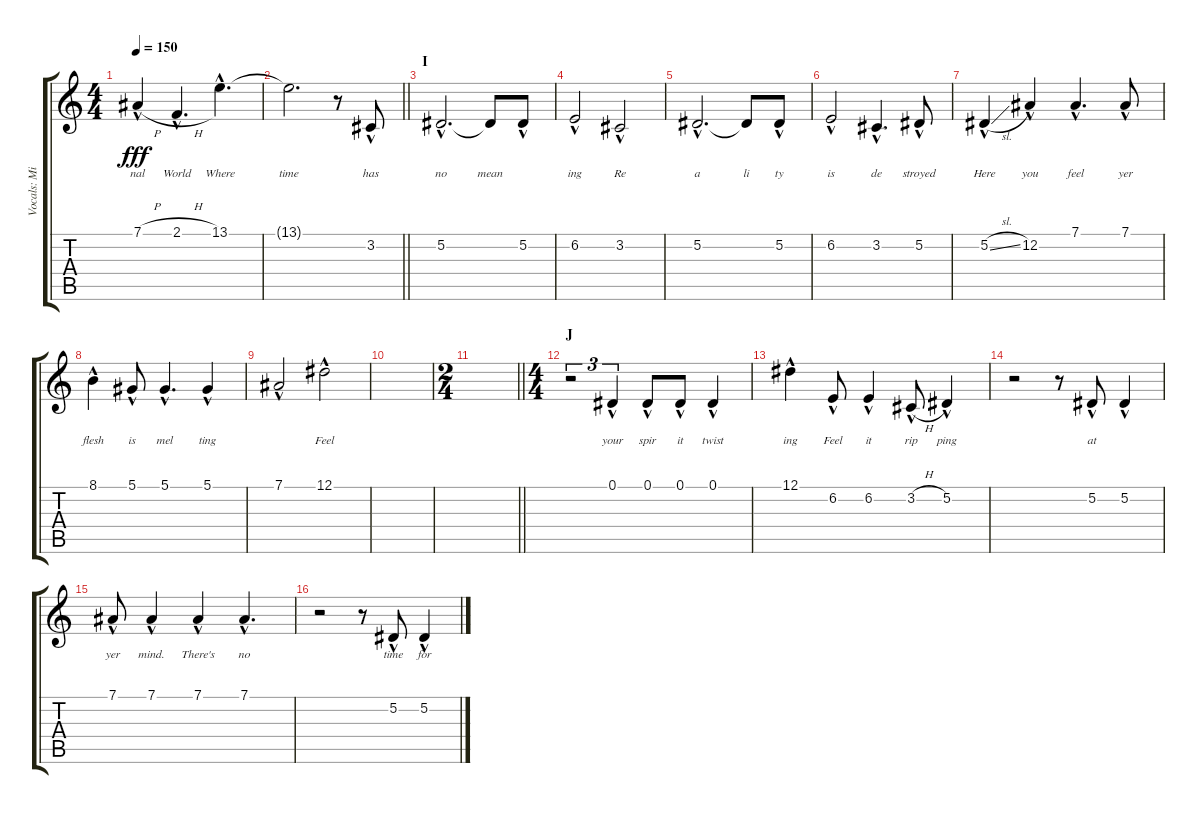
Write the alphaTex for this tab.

\track ("Vocals: Midnight" "Vocals: Mi") {instrument lead2sawtooth}
\staff {score tabs}
\tuning (Eb4 Bb3 Gb3 Db3 Ab2 Eb2) {hide}
\ts (4 4)
\tempo 150
\clef g2
\ks c
7.1{h hac}.4{lyrics (0 "nal") lyrics (1 "") lyrics (2 "") lyrics (3 "") lyrics (4 "") dy fff} 2.1{h hac}.4{d lyrics (0 "World") lyrics (1 "") lyrics (2 "") lyrics (3 "") lyrics (4 "")} 13.1{hac}.4{d lyrics (0 "Where") lyrics (1 "") lyrics (2 "") lyrics (3 "") lyrics (4 "")} |
\barLineRight lightlight
13.1{t}.2{d lyrics (0 "time") lyrics (1 "") lyrics (2 "") lyrics (3 "") lyrics (4 "")} r.8 3.2{hac}.8{lyrics (0 "has") lyrics (1 "") lyrics (2 "") lyrics (3 "") lyrics (4 "")} |
\section ("" "I")
5.2{hac}.2{d lyrics (0 "no") lyrics (1 "") lyrics (2 "") lyrics (3 "") lyrics (4 "")} 5.2{t}.8{lyrics (0 "mean") lyrics (1 "") lyrics (2 "") lyrics (3 "") lyrics (4 "")} 5.2{hac}.8{lyrics (0 "") lyrics (1 "") lyrics (2 "") lyrics (3 "") lyrics (4 "")} |
6.2{hac}.2{lyrics (0 "ing") lyrics (1 "") lyrics (2 "") lyrics (3 "") lyrics (4 "")} 3.2{hac}.2{lyrics (0 "Re") lyrics (1 "") lyrics (2 "") lyrics (3 "") lyrics (4 "")} |
5.2{hac}.2{d lyrics (0 "a") lyrics (1 "") lyrics (2 "") lyrics (3 "") lyrics (4 "")} 5.2{t}.8{lyrics (0 "li") lyrics (1 "") lyrics (2 "") lyrics (3 "") lyrics (4 "")} 5.2{hac}.8{lyrics (0 "ty") lyrics (1 "") lyrics (2 "") lyrics (3 "") lyrics (4 "")} |
6.2{hac}.2{lyrics (0 "is") lyrics (1 "") lyrics (2 "") lyrics (3 "") lyrics (4 "")} 3.2{hac}.4{d lyrics (0 "de") lyrics (1 "") lyrics (2 "") lyrics (3 "") lyrics (4 "")} 5.2{hac}.8{lyrics (0 "stroyed") lyrics (1 "") lyrics (2 "") lyrics (3 "") lyrics (4 "")} |
5.2{sl hac}.4{lyrics (0 "Here") lyrics (1 "") lyrics (2 "") lyrics (3 "") lyrics (4 "")} 12.2{hac}.4{lyrics (0 "you") lyrics (1 "") lyrics (2 "") lyrics (3 "") lyrics (4 "")} 7.1{hac}.4{d lyrics (0 "feel") lyrics (1 "") lyrics (2 "") lyrics (3 "") lyrics (4 "")} 7.1{hac}.8{lyrics (0 "yer") lyrics (1 "") lyrics (2 "") lyrics (3 "") lyrics (4 "")} |
8.1{hac}.4{lyrics (0 "flesh") lyrics (1 "") lyrics (2 "") lyrics (3 "") lyrics (4 "")} 5.1{hac}.8{lyrics (0 "is") lyrics (1 "") lyrics (2 "") lyrics (3 "") lyrics (4 "")} 5.1{hac}.4{d lyrics (0 "mel") lyrics (1 "") lyrics (2 "") lyrics (3 "") lyrics (4 "")} 5.1{hac}.4{lyrics (0 "ting") lyrics (1 "") lyrics (2 "") lyrics (3 "") lyrics (4 "")} |
7.1{hac}.2{lyrics (0 "") lyrics (1 "") lyrics (2 "") lyrics (3 "") lyrics (4 "")} 12.1{hac}.2{lyrics (0 "Feel") lyrics (1 "") lyrics (2 "") lyrics (3 "") lyrics (4 "")} |
|
\ts (2 4)
\barLineRight lightlight
|
\ts (4 4)
\section ("" "J")
r.2{tu (3 2)} 0.1{hac}.4{tu (3 2) lyrics (0 "your") lyrics (1 "") lyrics (2 "") lyrics (3 "") lyrics (4 "")} 0.1{hac}.8{lyrics (0 "spir") lyrics (1 "") lyrics (2 "") lyrics (3 "") lyrics (4 "")} 0.1{hac}.8{lyrics (0 "it") lyrics (1 "") lyrics (2 "") lyrics (3 "") lyrics (4 "")} 0.1{hac}.4{lyrics (0 "twist") lyrics (1 "") lyrics (2 "") lyrics (3 "") lyrics (4 "")} |
12.1{hac}.4{lyrics (0 "ing") lyrics (1 "") lyrics (2 "") lyrics (3 "") lyrics (4 "")} 6.2{hac}.8{lyrics (0 "Feel") lyrics (1 "") lyrics (2 "") lyrics (3 "") lyrics (4 "")} 6.2{hac}.4{lyrics (0 "it") lyrics (1 "") lyrics (2 "") lyrics (3 "") lyrics (4 "")} 3.2{h hac}.8{lyrics (0 "rip") lyrics (1 "") lyrics (2 "") lyrics (3 "") lyrics (4 "")} 5.2{hac}.4{lyrics (0 "ping") lyrics (1 "") lyrics (2 "") lyrics (3 "") lyrics (4 "")} |
r.2 r.8 5.2{hac}.8{lyrics (0 "at") lyrics (1 "") lyrics (2 "") lyrics (3 "") lyrics (4 "")} 5.2{hac}.4{lyrics (0 "") lyrics (1 "") lyrics (2 "") lyrics (3 "") lyrics (4 "")} |
7.1{hac}.8{lyrics (0 "yer") lyrics (1 "") lyrics (2 "") lyrics (3 "") lyrics (4 "")} 7.1{hac}.4{lyrics (0 "mind.") lyrics (1 "") lyrics (2 "") lyrics (3 "") lyrics (4 "")} 7.1{hac}.4{lyrics (0 "There's") lyrics (1 "") lyrics (2 "") lyrics (3 "") lyrics (4 "")} 7.1{hac}.4{d lyrics (0 "no") lyrics (1 "") lyrics (2 "") lyrics (3 "") lyrics (4 "")} |
r.2 r.8 5.2{hac}.8{lyrics (0 "time") lyrics (1 "") lyrics (2 "") lyrics (3 "") lyrics (4 "")} 5.2{hac}.4{lyrics (0 "for") lyrics (1 "") lyrics (2 "") lyrics (3 "") lyrics (4 "")}
